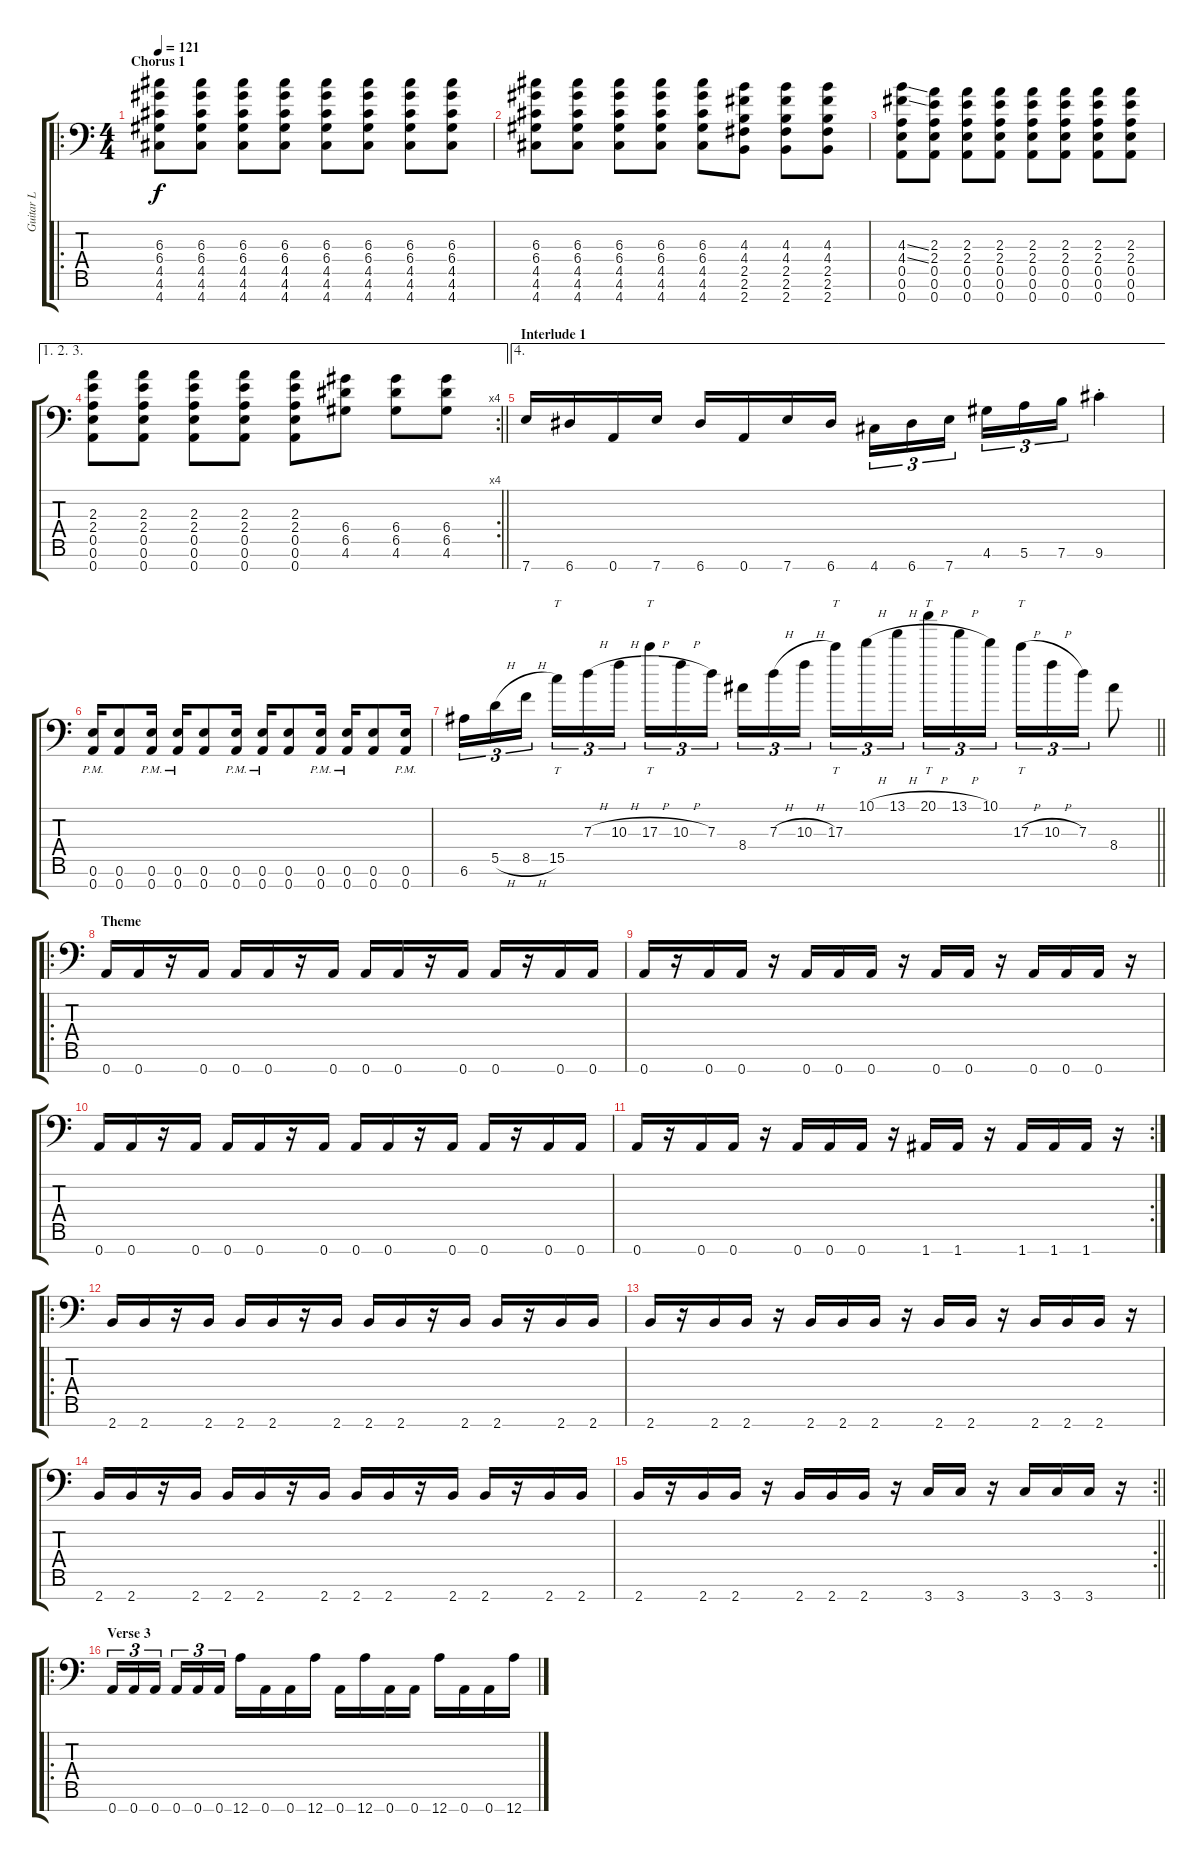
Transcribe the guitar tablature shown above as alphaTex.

\track ("Guitar L" "Guitar L") {instrument distortionguitar}
\staff {score tabs}
\tuning (E4 B3 G3 D3 A2 E2 A1) {hide}
\ro
\ts (4 4)
\section ("" "Chorus 1")
\tempo 121
\clef f4
\ks c
(6.3 6.4 4.5 4.6 4.7).8{dy f} (6.3 6.4 4.5 4.6 4.7).8 (6.3 6.4 4.5 4.6 4.7).8 (6.3 6.4 4.5 4.6 4.7).8 (6.3 6.4 4.5 4.6 4.7).8 (6.3 6.4 4.5 4.6 4.7).8 (6.3 6.4 4.5 4.6 4.7).8 (6.3 6.4 4.5 4.6 4.7).8 |
(6.3 6.4 4.5 4.6 4.7).8 (6.3 6.4 4.5 4.6 4.7).8 (6.3 6.4 4.5 4.6 4.7).8 (6.3 6.4 4.5 4.6 4.7).8 (6.3 6.4 4.5 4.6 4.7).8 (4.3 4.4 2.5 2.6 2.7).8 (4.3 4.4 2.5 2.6 2.7).8 (4.3 4.4 2.5 2.6 2.7).8 |
(4.3{ss} 4.4{ss} 0.5 0.6 0.7).8 (2.3 2.4 0.5 0.6 0.7).8 (2.3 2.4 0.5 0.6 0.7).8 (2.3 2.4 0.5 0.6 0.7).8 (2.3 2.4 0.5 0.6 0.7).8 (2.3 2.4 0.5 0.6 0.7).8 (2.3 2.4 0.5 0.6 0.7).8 (2.3 2.4 0.5 0.6 0.7).8 |
\ae (1 2 3)
\rc 4
\barLineRight lightlight
(2.3 2.4 0.5 0.6 0.7).8 (2.3 2.4 0.5 0.6 0.7).8 (2.3 2.4 0.5 0.6 0.7).8 (2.3 2.4 0.5 0.6 0.7).8 (2.3 2.4 0.5 0.6 0.7).8 (6.4 6.5 4.6).8 (6.4 6.5 4.6).8 (6.4 6.5 4.6).8 |
\ae 4
\section ("" "Interlude 1")
7.7.16 6.7.16 0.7.16 7.7.16 6.7.16 0.7.16 7.7.16 6.7.16 4.7.16{tu (3 2)} 6.7.16{tu (3 2)} 7.7.16{tu (3 2) beam splitsecondary} 4.6.16{tu (3 2)} 5.6.16{tu (3 2)} 7.6.16{tu (3 2)} 9.6{st}.4 |
(0.6{pm} 0.7{pm}).16 (0.6 0.7).8 (0.6{pm} 0.7{pm}).16 (0.6{pm} 0.7{pm}).16 (0.6 0.7).8 (0.6{pm} 0.7{pm}).16 (0.6{pm} 0.7{pm}).16 (0.6 0.7).8 (0.6{pm} 0.7{pm}).16 (0.6{pm} 0.7{pm}).16 (0.6 0.7).8 (0.6{pm} 0.7{pm}).16 |
\barLineRight lightlight
6.6.16{tu (3 2)} 5.5{h}.16{tu (3 2)} 8.5{h}.16{tu (3 2) beam splitsecondary} 15.5.16{tt tu (3 2)} 7.3{h}.16{tu (3 2)} 10.3{h}.16{tu (3 2)} 17.3{h}.16{tt tu (3 2)} 10.3{h}.16{tu (3 2)} 7.3.16{tu (3 2) beam splitsecondary} 8.4.16{tu (3 2)} 7.3{h}.16{tu (3 2)} 10.3{h}.16{tu (3 2)} 17.3.16{tt tu (3 2)} 10.1{h}.16{tu (3 2)} 13.1{h}.16{tu (3 2) beam splitsecondary} 20.1{h}.16{tt tu (3 2)} 13.1{h}.16{tu (3 2)} 10.1.16{tu (3 2)} 17.3{h}.16{tt tu (3 2)} 10.3{h}.16{tu (3 2)} 7.3.16{tu (3 2)} 8.4.8 |
\ro
\section ("" "Theme ")
0.7.16 0.7.16 r.16 0.7.16 0.7.16 0.7.16 r.16 0.7.16 0.7.16 0.7.16 r.16 0.7.16 0.7.16 r.16 0.7.16 0.7.16 |
0.7.16 r.16 0.7.16 0.7.16 r.16 0.7.16 0.7.16 0.7.16 r.16 0.7.16 0.7.16 r.16 0.7.16 0.7.16 0.7.16 r.16 |
0.7.16 0.7.16 r.16 0.7.16 0.7.16 0.7.16 r.16 0.7.16 0.7.16 0.7.16 r.16 0.7.16 0.7.16 r.16 0.7.16 0.7.16 |
\rc 2
0.7.16 r.16 0.7.16 0.7.16 r.16 0.7.16 0.7.16 0.7.16 r.16 1.7.16 1.7.16 r.16 1.7.16 1.7.16 1.7.16 r.16 |
\ro
2.7.16 2.7.16 r.16 2.7.16 2.7.16 2.7.16 r.16 2.7.16 2.7.16 2.7.16 r.16 2.7.16 2.7.16 r.16 2.7.16 2.7.16 |
2.7.16 r.16 2.7.16 2.7.16 r.16 2.7.16 2.7.16 2.7.16 r.16 2.7.16 2.7.16 r.16 2.7.16 2.7.16 2.7.16 r.16 |
2.7.16 2.7.16 r.16 2.7.16 2.7.16 2.7.16 r.16 2.7.16 2.7.16 2.7.16 r.16 2.7.16 2.7.16 r.16 2.7.16 2.7.16 |
\rc 2
\barLineRight lightlight
2.7.16 r.16 2.7.16 2.7.16 r.16 2.7.16 2.7.16 2.7.16 r.16 3.7.16 3.7.16 r.16 3.7.16 3.7.16 3.7.16 r.16 |
\ro
\section ("" "Verse 3")
0.7.16{tu (3 2)} 0.7.16{tu (3 2)} 0.7.16{tu (3 2) beam splitsecondary} 0.7.16{tu (3 2)} 0.7.16{tu (3 2)} 0.7.16{tu (3 2)} 12.7.16 0.7.16 0.7.16 12.7.16 0.7.16 12.7.16 0.7.16 0.7.16 12.7.16 0.7.16 0.7.16 12.7.16
